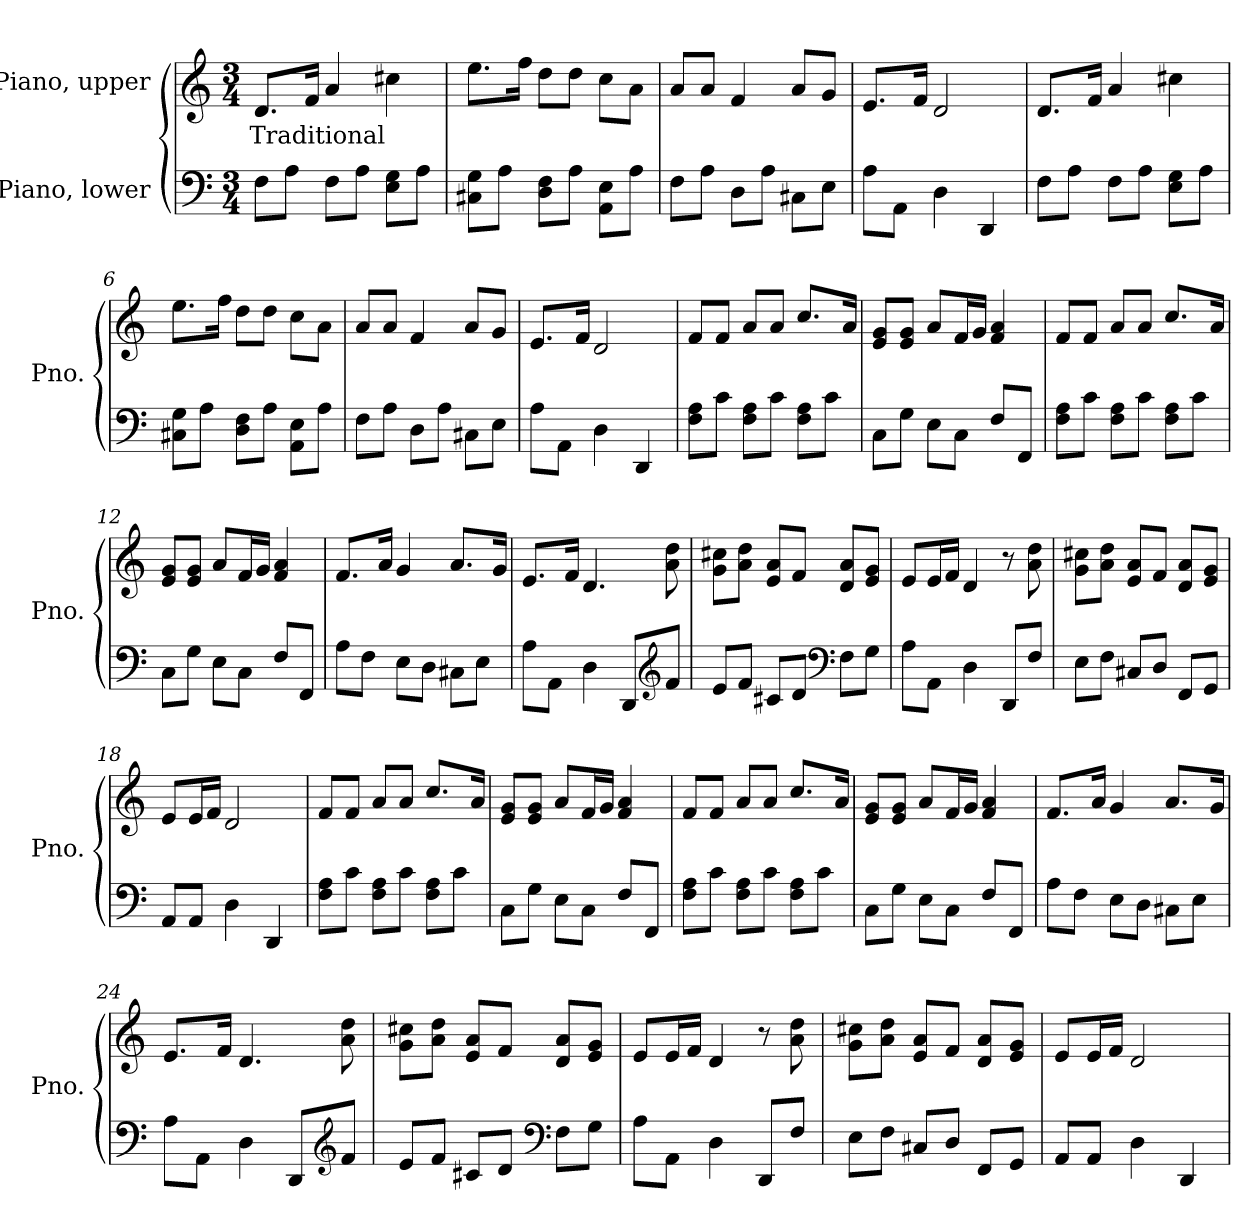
**kern	**kern	**text
*part2	*part1	*part1
*staff2	*staff1	*staff1
*I"Piano, lower	*I"Piano, upper	*
*I'Pno.	*I'Pno.	*
*clefF4	*clefG2	*
*k[]	*k[]	*
*M3/4	*M3/4	*
*MM70	*MM70	*
=1	=1	=1
!	!	!LO:LY:b
8F\L	8.d/L	Traditional
8A\J	.	.
.	16f/Jk	.
8F\L	4a/	.
8A\J	.	.
8E\ 8G\L	4cc#X\	.
8A\J	.	.
=2	=2	=2
8C#X\ 8G\L	8.ee\L	.
8A\J	.	.
.	16ff\Jk	.
8D\ 8F\L	8dd\L	.
8A\J	8dd\J	.
8AA\ 8E\L	8cc\L	.
8A\J	8a\J	.
=3	=3	=3
8F\L	8a/L	.
8A\J	8a/J	.
8D\L	4f/	.
8A\J	.	.
8C#X\L	8a/L	.
8E\J	8g/J	.
=4	=4	=4
8A\L	8.e/L	.
8AA\J	.	.
.	16f/Jk	.
4D\	2d/	.
4DD/	.	.
=5	=5	=5
8F\L	8.d/L	.
8A\J	.	.
.	16f/Jk	.
8F\L	4a/	.
8A\J	.	.
8E\ 8G\L	4cc#X\	.
8A\J	.	.
!!LO:LB:g=z
=6	=6	=6
8C#X\ 8G\L	8.ee\L	.
8A\J	.	.
.	16ff\Jk	.
8D\ 8F\L	8dd\L	.
8A\J	8dd\J	.
8AA\ 8E\L	8cc\L	.
8A\J	8a\J	.
=7	=7	=7
8F\L	8a/L	.
8A\J	8a/J	.
8D\L	4f/	.
8A\J	.	.
8C#X\L	8a/L	.
8E\J	8g/J	.
=8	=8	=8
8A\L	8.e/L	.
8AA\J	.	.
.	16f/Jk	.
4D\	2d/	.
4DD/	.	.
=9	=9	=9
8F\ 8A\L	8f/L	.
8c\J	8f/J	.
8F\ 8A\L	8a/L	.
8c\J	8a/J	.
8F\ 8A\L	8.cc/L	.
8c\J	.	.
.	16a/Jk	.
=10	=10	=10
8C\L	8e/ 8g/L	.
8G\J	8e/ 8g/J	.
8E\L	8a/L	.
8C\J	16f/L	.
.	16g/JJ	.
8F/L	4f/ 4a/	.
8FF/J	.	.
=11	=11	=11
8F\ 8A\L	8f/L	.
8c\J	8f/J	.
8F\ 8A\L	8a/L	.
8c\J	8a/J	.
8F\ 8A\L	8.cc/L	.
8c\J	.	.
.	16a/Jk	.
!!LO:LB:g=z
=12	=12	=12
8C\L	8e/ 8g/L	.
8G\J	8e/ 8g/J	.
8E\L	8a/L	.
8C\J	16f/L	.
.	16g/JJ	.
8F/L	4f/ 4a/	.
8FF/J	.	.
=13	=13	=13
8A\L	8.f/L	.
8F\J	.	.
.	16a/Jk	.
8E\L	4g/	.
8D\J	.	.
8C#X\L	8.a/L	.
8E\J	.	.
.	16g/Jk	.
=14	=14	=14
8A\L	8.e/L	.
8AA\J	.	.
.	16f/Jk	.
4D\	4.d/	.
8DD/L	.	.
*clefG2	*	*
8f/J	8a\ 8dd\	.
=15	=15	=15
8e/L	8g\ 8cc#X\L	.
8f/J	8a\ 8dd\J	.
8c#X/L	8e/ 8a/L	.
8d/J	8f/J	.
*clefF4	*	*
8F\L	8d/ 8a/L	.
8G\J	8e/ 8g/J	.
=16	=16	=16
8A\L	8e/L	.
8AA\J	16e/L	.
.	16f/JJ	.
4D\	4d/	.
8DD/L	8r	.
8F/J	8a\ 8dd\	.
!!LO:LB:g=z
=17	=17	=17
8E\L	8g\ 8cc#X\L	.
8F\J	8a\ 8dd\J	.
8C#X/L	8e/ 8a/L	.
8D/J	8f/J	.
8FF/L	8d/ 8a/L	.
8GG/J	8e/ 8g/J	.
=18	=18	=18
8AA/L	8e/L	.
8AA/J	16e/L	.
.	16f/JJ	.
4D\	2d/	.
4DD/	.	.
=19	=19	=19
8F\ 8A\L	8f/L	.
8c\J	8f/J	.
8F\ 8A\L	8a/L	.
8c\J	8a/J	.
8F\ 8A\L	8.cc/L	.
8c\J	.	.
.	16a/Jk	.
=20	=20	=20
8C\L	8e/ 8g/L	.
8G\J	8e/ 8g/J	.
8E\L	8a/L	.
8C\J	16f/L	.
.	16g/JJ	.
8F/L	4f/ 4a/	.
8FF/J	.	.
=21	=21	=21
8F\ 8A\L	8f/L	.
8c\J	8f/J	.
8F\ 8A\L	8a/L	.
8c\J	8a/J	.
8F\ 8A\L	8.cc/L	.
8c\J	.	.
.	16a/Jk	.
=22	=22	=22
8C\L	8e/ 8g/L	.
8G\J	8e/ 8g/J	.
8E\L	8a/L	.
8C\J	16f/L	.
.	16g/JJ	.
8F/L	4f/ 4a/	.
8FF/J	.	.
!!LO:LB:g=z
=23	=23	=23
8A\L	8.f/L	.
8F\J	.	.
.	16a/Jk	.
8E\L	4g/	.
8D\J	.	.
8C#X\L	8.a/L	.
8E\J	.	.
.	16g/Jk	.
=24	=24	=24
8A\L	8.e/L	.
8AA\J	.	.
.	16f/Jk	.
4D\	4.d/	.
8DD/L	.	.
*clefG2	*	*
8f/J	8a\ 8dd\	.
=25	=25	=25
8e/L	8g\ 8cc#X\L	.
8f/J	8a\ 8dd\J	.
8c#X/L	8e/ 8a/L	.
8d/J	8f/J	.
*clefF4	*	*
8F\L	8d/ 8a/L	.
8G\J	8e/ 8g/J	.
=26	=26	=26
8A\L	8e/L	.
8AA\J	16e/L	.
.	16f/JJ	.
4D\	4d/	.
8DD/L	8r	.
8F/J	8a\ 8dd\	.
=27	=27	=27
8E\L	8g\ 8cc#X\L	.
8F\J	8a\ 8dd\J	.
8C#X/L	8e/ 8a/L	.
8D/J	8f/J	.
8FF/L	8d/ 8a/L	.
8GG/J	8e/ 8g/J	.
!!LO:LB:g=z
=28	=28	=28
8AA/L	8e/L	.
8AA/J	16e/L	.
.	16f/JJ	.
4D\	2d/	.
4DD/	.	.
=	=	=
*-	*-	*-
